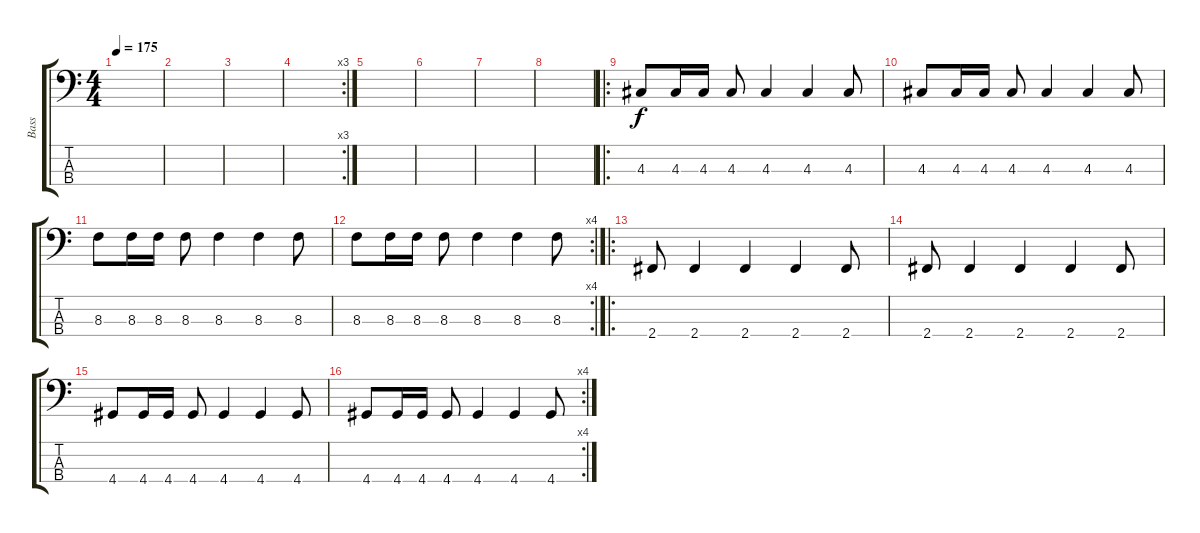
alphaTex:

\track ("Bass" "Bass") {instrument electricbasspick}
\staff {score tabs}
\tuning (G2 D2 A1 E1) {hide}
\ts (4 4)
\tempo 175
\clef f4
\ks c
|
|
|
\rc 3
|
|
|
|
|
\ro
4.3.8 4.3.16 4.3.16 4.3.8 4.3.4 4.3.4 4.3.8 |
4.3.8 4.3.16 4.3.16 4.3.8 4.3.4 4.3.4 4.3.8 |
8.3.8 8.3.16 8.3.16 8.3.8 8.3.4 8.3.4 8.3.8 |
\rc 4
8.3.8 8.3.16 8.3.16 8.3.8 8.3.4 8.3.4 8.3.8 |
\ro
2.4.8 2.4.4 2.4.4 2.4.4 2.4.8 |
2.4.8 2.4.4 2.4.4 2.4.4 2.4.8 |
4.4.8 4.4.16 4.4.16 4.4.8 4.4.4 4.4.4 4.4.8 |
\rc 4
4.4.8 4.4.16 4.4.16 4.4.8 4.4.4 4.4.4 4.4.8
